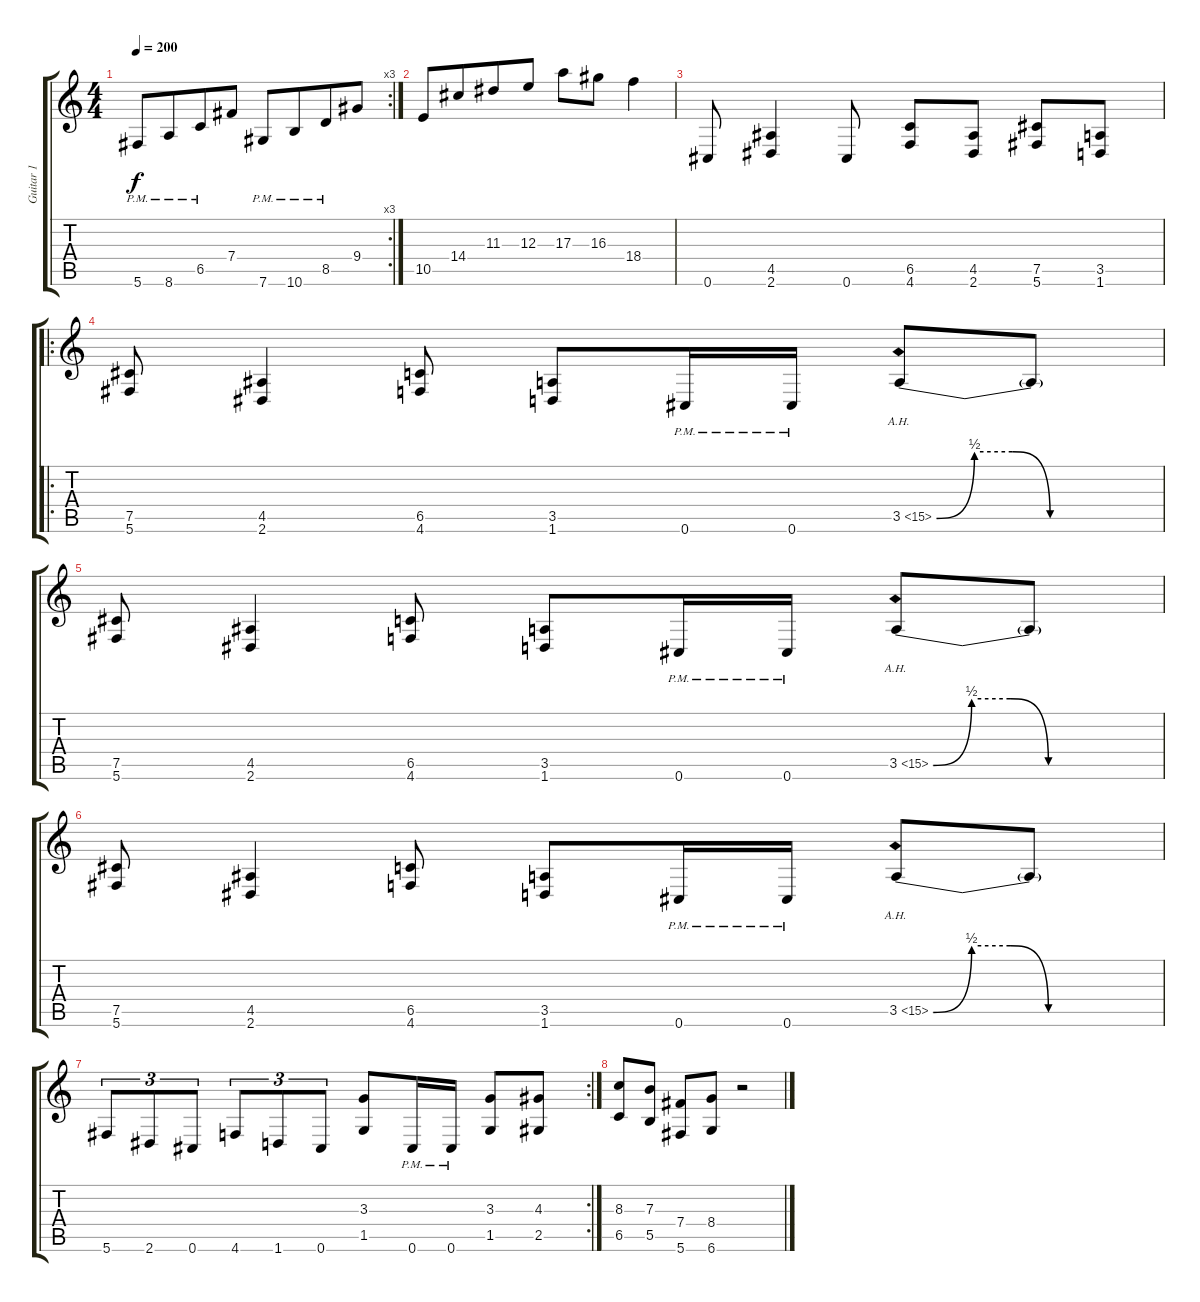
\track ("Guitar 1" "Guitar 1") {instrument distortionguitar}
\staff {score tabs}
\tuning (Db4 Ab3 E3 B2 Gb2 Db2) {hide}
\rc 3
\ts (4 4)
\tempo 200
\clef g2
\ks c
5.6{pm}.8{dy f} 8.6{pm}.8{beam merge} 6.5{pm}.8 7.4.8 7.6{pm}.8 10.6{pm}.8{beam merge} 8.5{pm}.8 9.4.8 |
10.5.8 14.4.8{beam merge} 11.3.8 12.3.8 17.3.8 16.3.8 18.4.4 |
0.6.8 (4.5 2.6).4 0.6.8 (6.5 4.6).8 (4.5 2.6).8 (7.5 5.6).8 (3.5 1.6).8 |
\ro
(7.5 5.6).8 (4.5 2.6).4 (6.5 4.6).8 (3.5 1.6).8 0.6{pm}.16 0.6{pm}.16 3.5{be (custom 0 0 10 2 20 2 30 0 60 0) ah 12}.8 3.5{t}.8 |
(7.5 5.6).8 (4.5 2.6).4 (6.5 4.6).8 (3.5 1.6).8 0.6{pm}.16 0.6{pm}.16 3.5{be (custom 0 0 10 2 20 2 30 0 60 0) ah 12}.8 3.5{t}.8 |
(7.5 5.6).8 (4.5 2.6).4 (6.5 4.6).8 (3.5 1.6).8 0.6{pm}.16 0.6{pm}.16 3.5{be (custom 0 0 10 2 20 2 30 0 60 0) ah 12}.8 3.5{t}.8 |
\rc 2
5.6.8{tu (3 2)} 2.6.8{tu (3 2)} 0.6.8{tu (3 2)} 4.6.8{tu (3 2)} 1.6.8{tu (3 2)} 0.6.8{tu (3 2)} (3.3 1.5).8 0.6{pm}.16 0.6{pm}.16 (3.3 1.5).8 (4.3 2.5).8 |
(8.3 6.5).8 (7.3 5.5).8 (7.4 5.6).8 (8.4 6.6).8 r.2
